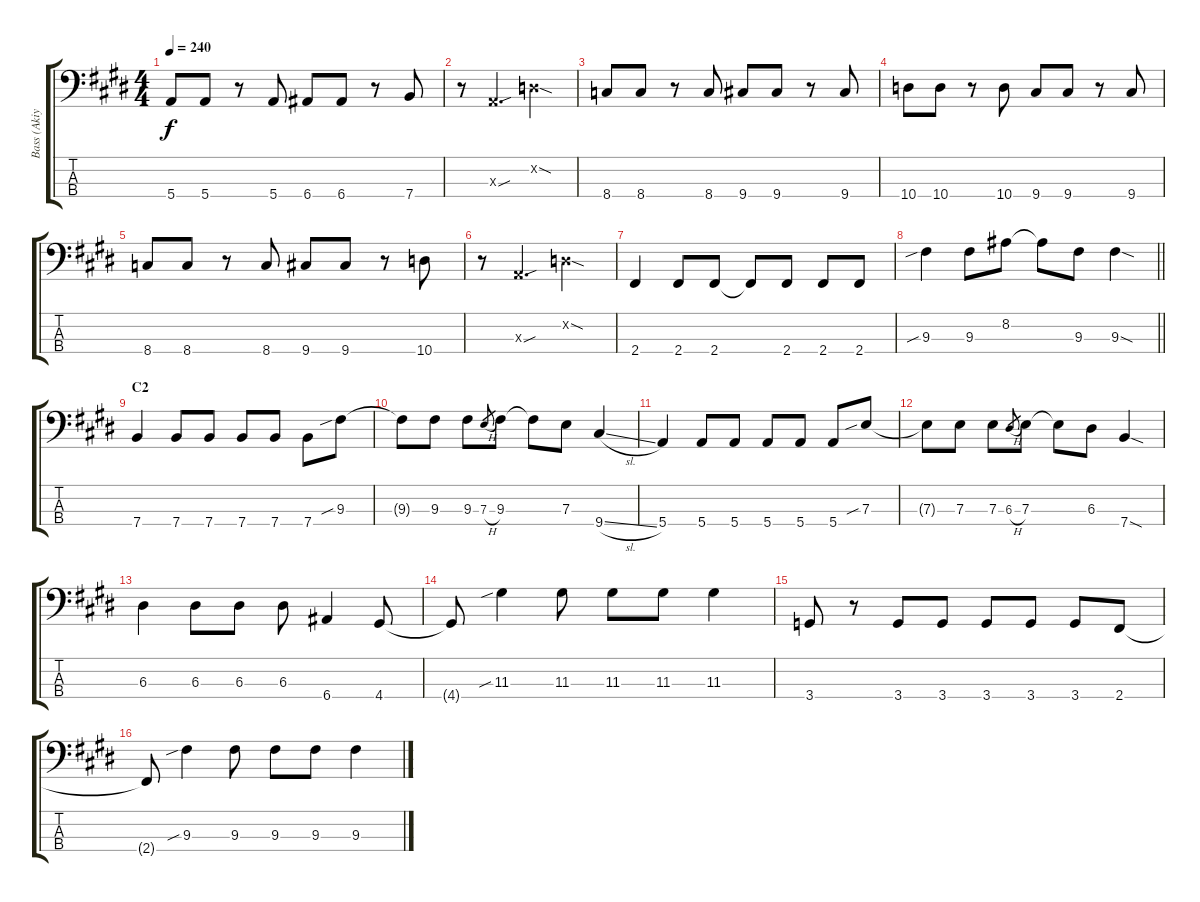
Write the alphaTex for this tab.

\track ("Bass (Akiyama Mio)" "Bass (Akiy") {instrument electricbassfinger}
\staff {score tabs}
\tuning (G2 D2 A1 E1) {hide}
\ts (4 4)
\tempo 240
\clef f4
\ks e
5.4.8{dy f} 5.4.8 r.8 5.4.8 6.4.8 6.4.8 r.8 7.4.8 |
r.8 0.3{sou x}.4{d} 0.2{sod x}.2 |
8.4.8 8.4.8 r.8 8.4.8 9.4.8 9.4.8 r.8 9.4.8 |
10.4.8 10.4.8 r.8 10.4.8 9.4.8 9.4.8 r.8 9.4.8 |
8.4.8 8.4.8 r.8 8.4.8 9.4.8 9.4.8 r.8 10.4.8 |
r.8 0.3{sou x}.4{d} 0.2{sod x}.2 |
2.4.4 2.4.8 2.4.8 2.4{t}.8 2.4.8 2.4.8 2.4.8 |
\barLineRight lightlight
9.3{sib}.4 9.3.8 8.2.8 8.2{t}.8 9.3.8 9.3{sod}.4 |
\section ("" "C2")
7.4.4 7.4.8 7.4.8 7.4.8 7.4.8 7.4.8 9.3{sib}.8 |
9.3{t}.8 9.3.8 9.3.8 7.3{h}.8{gr} 9.3.8 9.3{t}.8 7.3.8 9.4{sl}.4 |
5.4.4 5.4.8 5.4.8 5.4.8 5.4.8 5.4.8 7.3{sib}.8 |
7.3{t}.8 7.3.8 7.3.8 6.3{h}.8{gr} 7.3.8 7.3{t}.8 6.3.8 7.4{sod}.4 |
6.3.4 6.3.8 6.3.8 6.3.8 6.4.4 4.4.8 |
4.4{t}.8 11.3{sib}.4 11.3.8 11.3.8 11.3.8 11.3.4 |
3.4.8 r.8 3.4.8 3.4.8 3.4.8 3.4.8 3.4.8 2.4.8 |
2.4{t}.8 9.3{sib}.4 9.3.8 9.3.8 9.3.8 9.3.4
